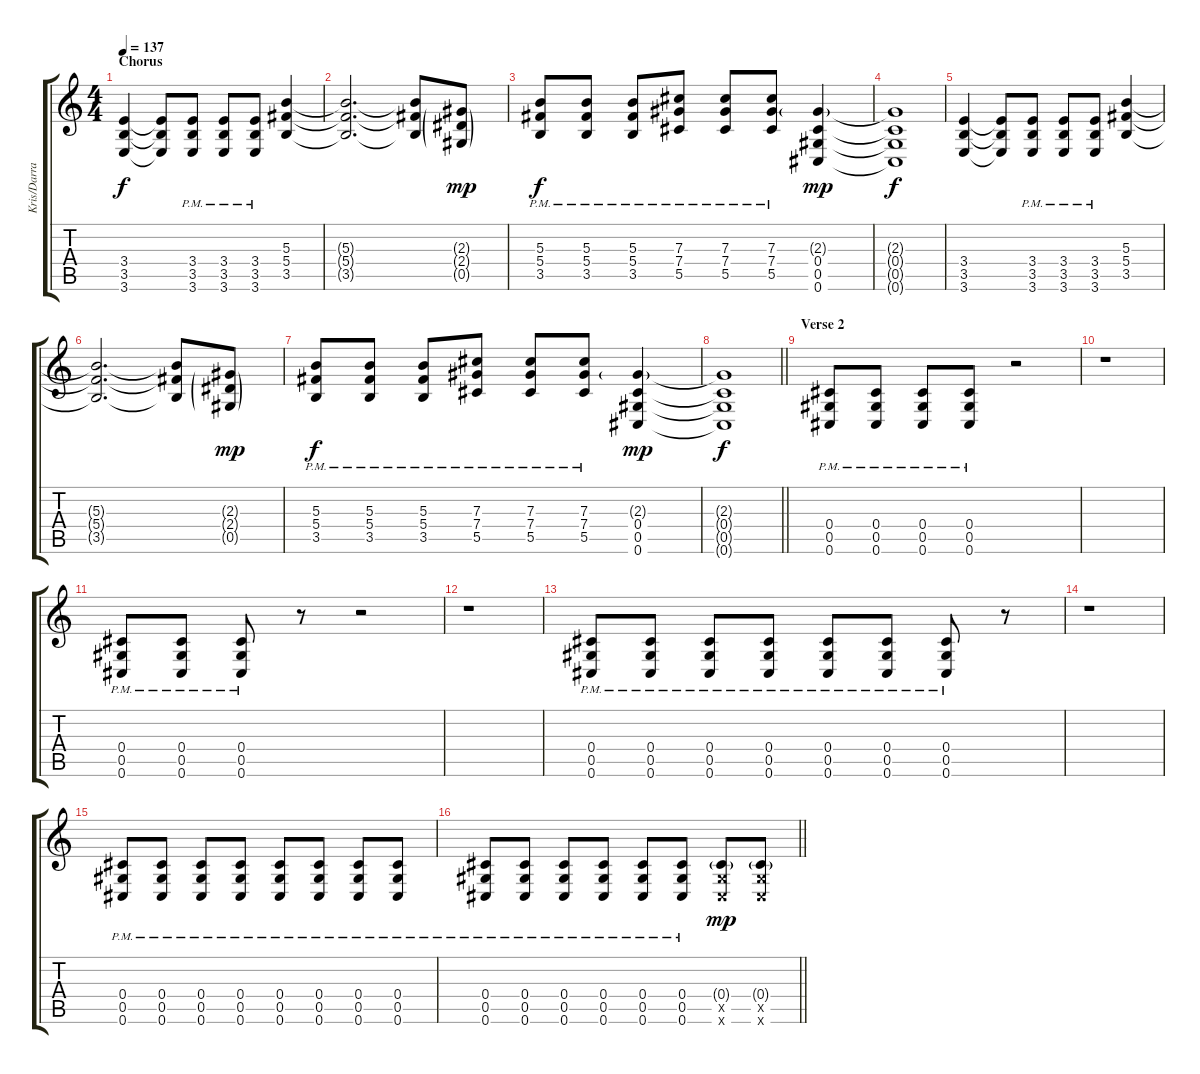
\track ("Kris/Darran" "Kris/Darra") {instrument distortionguitar}
\staff {score tabs}
\tuning (Eb4 Bb3 Gb3 Db3 Ab2 Db2) {hide}
\ts (4 4)
\section ("" "Chorus")
\tempo 137
\clef g2
\ks c
(3.4 3.5 3.6).4{dy f} (3.4{t} 3.5{t} 3.6{t}).8 (3.4{pm} 3.5{pm} 3.6{pm}).8 (3.4{pm} 3.5{pm} 3.6{pm}).8 (3.4{pm} 3.5{pm} 3.6{pm}).8 (5.3 5.4 3.5).4 |
(5.3{t} 5.4{t} 3.5{t}).2{d} (5.3{t} 5.4{t} 3.5{t}).8 (2.3{g} 2.4{g} 0.5{g}).8{dy mp} |
(5.3{pm} 5.4{pm} 3.5{pm}).8{dy f} (5.3{pm} 5.4{pm} 3.5{pm}).8 (5.3{pm} 5.4{pm} 3.5{pm}).8 (7.3{pm} 7.4{pm} 5.5{pm}).8 (7.3{pm} 7.4{pm} 5.5{pm}).8 (7.3{pm} 7.4{pm} 5.5{pm}).8 (2.3{g} 0.4 0.5 0.6).4{dy mp} |
(2.3{t} 0.4{t} 0.5{t} 0.6{t}).1{dy f} |
(3.4 3.5 3.6).4 (3.4{t} 3.5{t} 3.6{t}).8 (3.4{pm} 3.5{pm} 3.6{pm}).8 (3.4{pm} 3.5{pm} 3.6{pm}).8 (3.4{pm} 3.5{pm} 3.6{pm}).8 (5.3 5.4 3.5).4 |
(5.3{t} 5.4{t} 3.5{t}).2{d} (5.3{t} 5.4{t} 3.5{t}).8 (2.3{g} 2.4{g} 0.5{g}).8{dy mp} |
(5.3{pm} 5.4{pm} 3.5{pm}).8{dy f} (5.3{pm} 5.4{pm} 3.5{pm}).8 (5.3{pm} 5.4{pm} 3.5{pm}).8 (7.3{pm} 7.4{pm} 5.5{pm}).8 (7.3{pm} 7.4{pm} 5.5{pm}).8 (7.3{pm} 7.4{pm} 5.5{pm}).8 (2.3{g} 0.4 0.5 0.6).4{dy mp} |
\barLineRight lightlight
(2.3{t} 0.4{t} 0.5{t} 0.6{t}).1{dy f} |
\section ("" "Verse 2")
(0.4{pm} 0.5{pm} 0.6{pm}).8 (0.4{pm} 0.5{pm} 0.6{pm}).8 (0.4{pm} 0.5{pm} 0.6{pm}).8 (0.4{pm} 0.5{pm} 0.6{pm}).8 r.2 |
r.1 |
(0.4{pm} 0.5{pm} 0.6{pm}).8 (0.4{pm} 0.5{pm} 0.6{pm}).8 (0.4{pm} 0.5{pm} 0.6{pm}).8 r.8 r.2 |
r.1 |
(0.4{pm} 0.5{pm} 0.6{pm}).8 (0.4{pm} 0.5{pm} 0.6{pm}).8 (0.4{pm} 0.5{pm} 0.6{pm}).8 (0.4{pm} 0.5{pm} 0.6{pm}).8 (0.4{pm} 0.5{pm} 0.6{pm}).8 (0.4{pm} 0.5{pm} 0.6{pm}).8 (0.4{pm} 0.5{pm} 0.6{pm}).8 r.8 |
r.1 |
(0.4{pm} 0.5{pm} 0.6{pm}).8 (0.4{pm} 0.5{pm} 0.6{pm}).8 (0.4{pm} 0.5{pm} 0.6{pm}).8 (0.4{pm} 0.5{pm} 0.6{pm}).8 (0.4{pm} 0.5{pm} 0.6{pm}).8 (0.4{pm} 0.5{pm} 0.6{pm}).8 (0.4{pm} 0.5{pm} 0.6{pm}).8 (0.4{pm} 0.5{pm} 0.6{pm}).8 |
\barLineRight lightlight
(0.4{pm} 0.5{pm} 0.6{pm}).8 (0.4{pm} 0.5{pm} 0.6{pm}).8 (0.4{pm} 0.5{pm} 0.6{pm}).8 (0.4{pm} 0.5{pm} 0.6{pm}).8 (0.4{pm} 0.5{pm} 0.6{pm}).8 (0.4{pm} 0.5{pm} 0.6{pm}).8 (0.4{g} 0.5{x} 0.6{x}).8{dy mp} (0.4{g} 0.5{x} 0.6{x}).8
